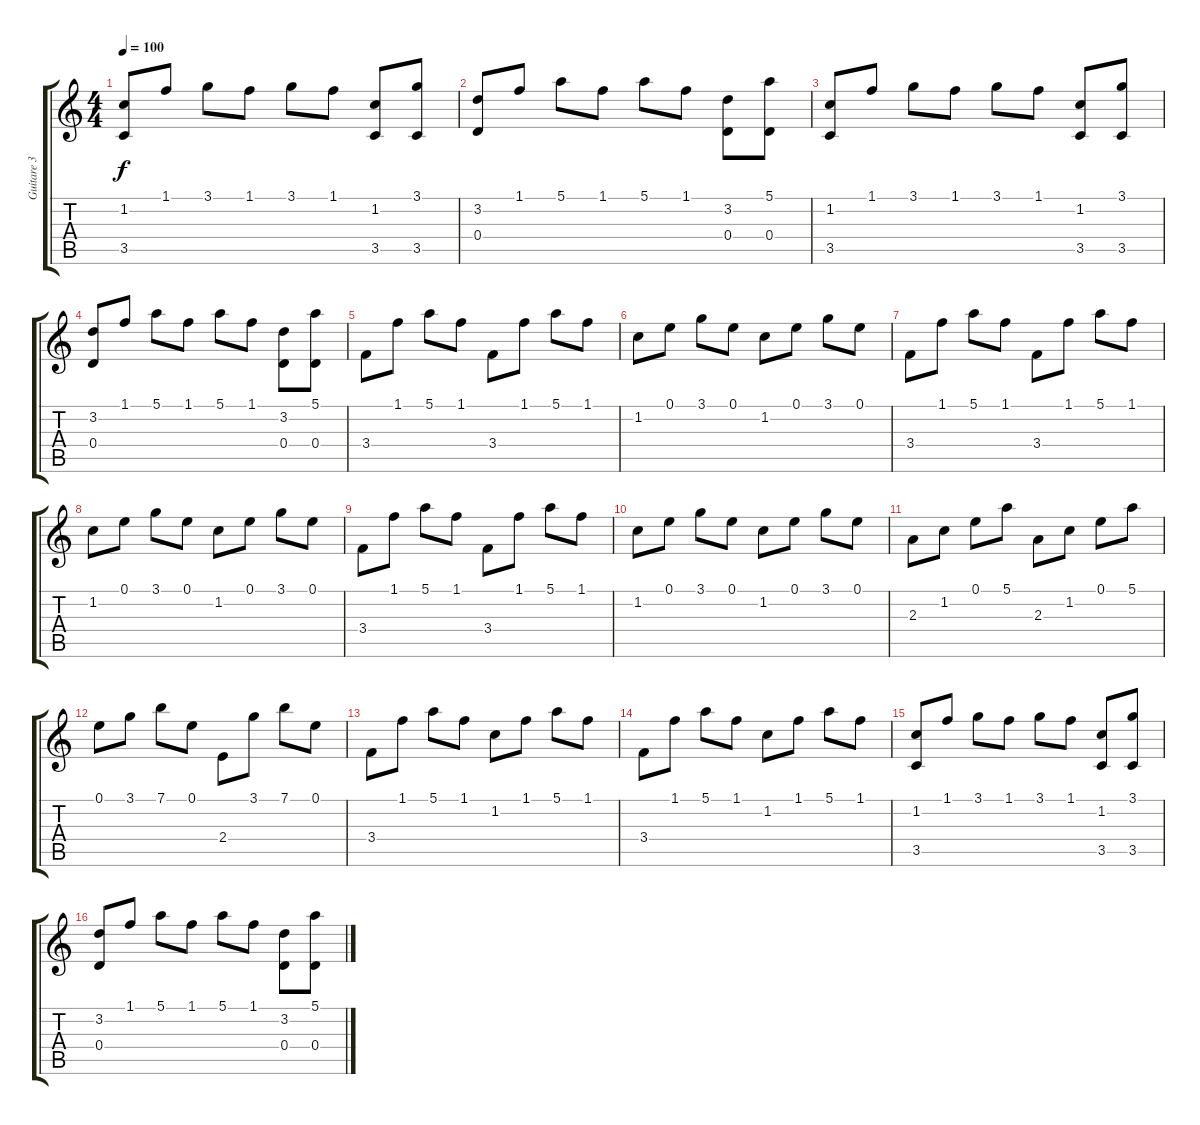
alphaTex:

\track ("Guitare 3 " "Guitare 3 ") {instrument electricbassfinger}
\staff {score tabs}
\tuning (E4 B3 G3 D3 A2 E2) {hide}
\ts (4 4)
\tempo 100
\clef g2
\ks c
(1.2 3.5).8{dy f} 1.1.8 3.1.8 1.1.8 3.1.8 1.1.8 (1.2 3.5).8 (3.1 3.5).8 |
(3.2 0.4).8 1.1.8 5.1.8 1.1.8 5.1.8 1.1.8 (3.2 0.4).8 (5.1 0.4).8 |
(1.2 3.5).8 1.1.8 3.1.8 1.1.8 3.1.8 1.1.8 (1.2 3.5).8 (3.1 3.5).8 |
(3.2 0.4).8 1.1.8 5.1.8 1.1.8 5.1.8 1.1.8 (3.2 0.4).8 (5.1 0.4).8 |
3.4.8 1.1.8 5.1.8 1.1.8 3.4.8 1.1.8 5.1.8 1.1.8 |
1.2.8 0.1.8 3.1.8 0.1.8 1.2.8 0.1.8 3.1.8 0.1.8 |
3.4.8 1.1.8 5.1.8 1.1.8 3.4.8 1.1.8 5.1.8 1.1.8 |
1.2.8 0.1.8 3.1.8 0.1.8 1.2.8 0.1.8 3.1.8 0.1.8 |
3.4.8 1.1.8 5.1.8 1.1.8 3.4.8 1.1.8 5.1.8 1.1.8 |
1.2.8 0.1.8 3.1.8 0.1.8 1.2.8 0.1.8 3.1.8 0.1.8 |
2.3.8 1.2.8 0.1.8 5.1.8 2.3.8 1.2.8 0.1.8 5.1.8 |
0.1.8 3.1.8 7.1.8 0.1.8 2.4.8 3.1.8 7.1.8 0.1.8 |
3.4.8 1.1.8 5.1.8 1.1.8 1.2.8 1.1.8 5.1.8 1.1.8 |
3.4.8 1.1.8 5.1.8 1.1.8 1.2.8 1.1.8 5.1.8 1.1.8 |
(1.2 3.5).8 1.1.8 3.1.8 1.1.8 3.1.8 1.1.8 (1.2 3.5).8 (3.1 3.5).8 |
(3.2 0.4).8 1.1.8 5.1.8 1.1.8 5.1.8 1.1.8 (3.2 0.4).8 (5.1 0.4).8
